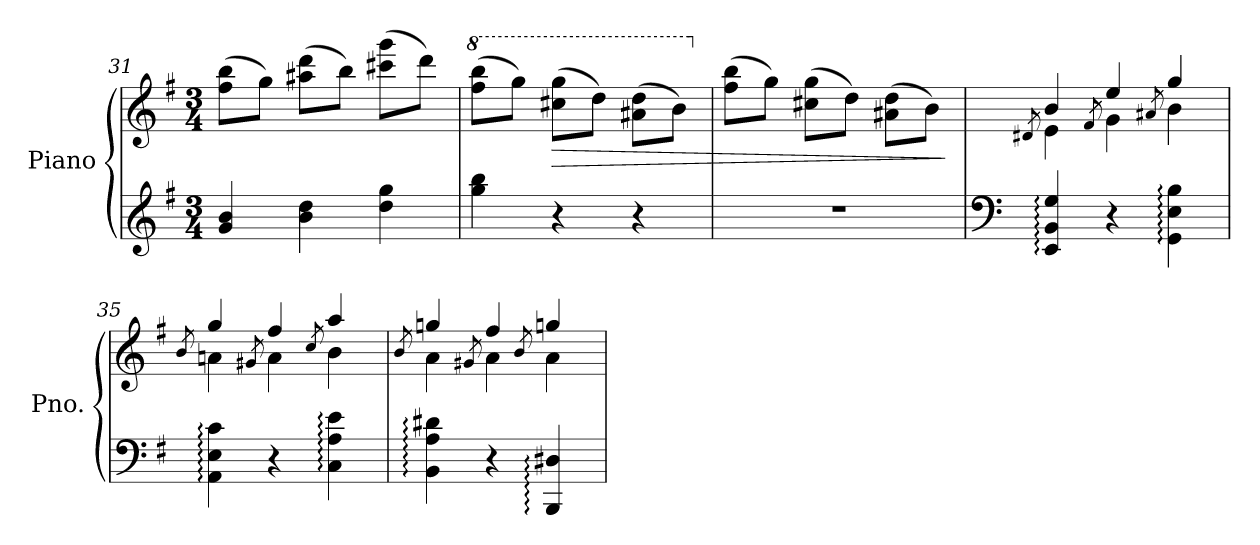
**kern	**kern	**dynam
*part1	*part1	*part1
*staff2	*staff1	*staff1/2
*I"Piano	*	*
*I'Pno.	*	*
*clefG2	*clefG2	*
*k[f#]	*k[f#]	*
*M3/4	*M3/4	*
=31	=31	=31
4g/ 4b/	(>8ff#\ 8bb\L	.
.	8gg\J)	.
4b\ 4dd\	(>8aa#X\ 8ddd\L	.
.	8bb\J)	.
4dd\ 4gg\	(>8ccc#X\ 8ggg\L	.
.	8ddd\J)	.
=32	=32	=32
*	*8va	*
4gg\ 4bb\	(>8fff#\ 8bbb\L	.
.	8ggg\J)	.
!	!	!LO:HP:b
4r	(>8ccc#X\ 8ggg\L	>
.	8ddd\J)	.
4r	(>8aa#X\ 8ddd\L	.
.	8bb\J)	.
=33	=33	=33
*	*X8va	*
2.r	(>8ff#\ 8bb\L	.
.	8gg\J)	.
.	(>8cc#X\ 8gg\L	.
.	8dd\J)	.
.	(>8a#X\ 8dd\L	.
.	8b\J)	.
.	.	]
!!LO:LB:g=z
=34	=34	=34
*clefF4	*	*
*	*^	*
.	.	8qd#X/	.
4EE/: 4BB/: 4G/:	4b/	4e\	.
.	.	8qf#/	.
4r	4ee/	4g\	.
.	.	8qa#X/	.
4GG\: 4E\: 4B\:	4gg/	4b\	.
=35	=35	=35	=35
.	.	8qb/	.
4AA\: 4E\: 4c\:	4gg/	4an\	.
.	.	8qg#X/	.
4r	4ff#/	4a\	.
.	.	8qcc/	.
4C\: 4A\: 4e\:	4aa/	4b\	.
=36	=36	=36	=36
.	.	8qb/	.
4BB\: 4A\: 4d#X\:	4ggn/	4a\	.
.	.	8qg#X/	.
4r	4ff#/	4a\	.
.	.	8qb/	.
4BBB/: 4D#X/:	4ggn/	4a\	.
*	*v	*v	*
=	=	=
*-	*-	*-
